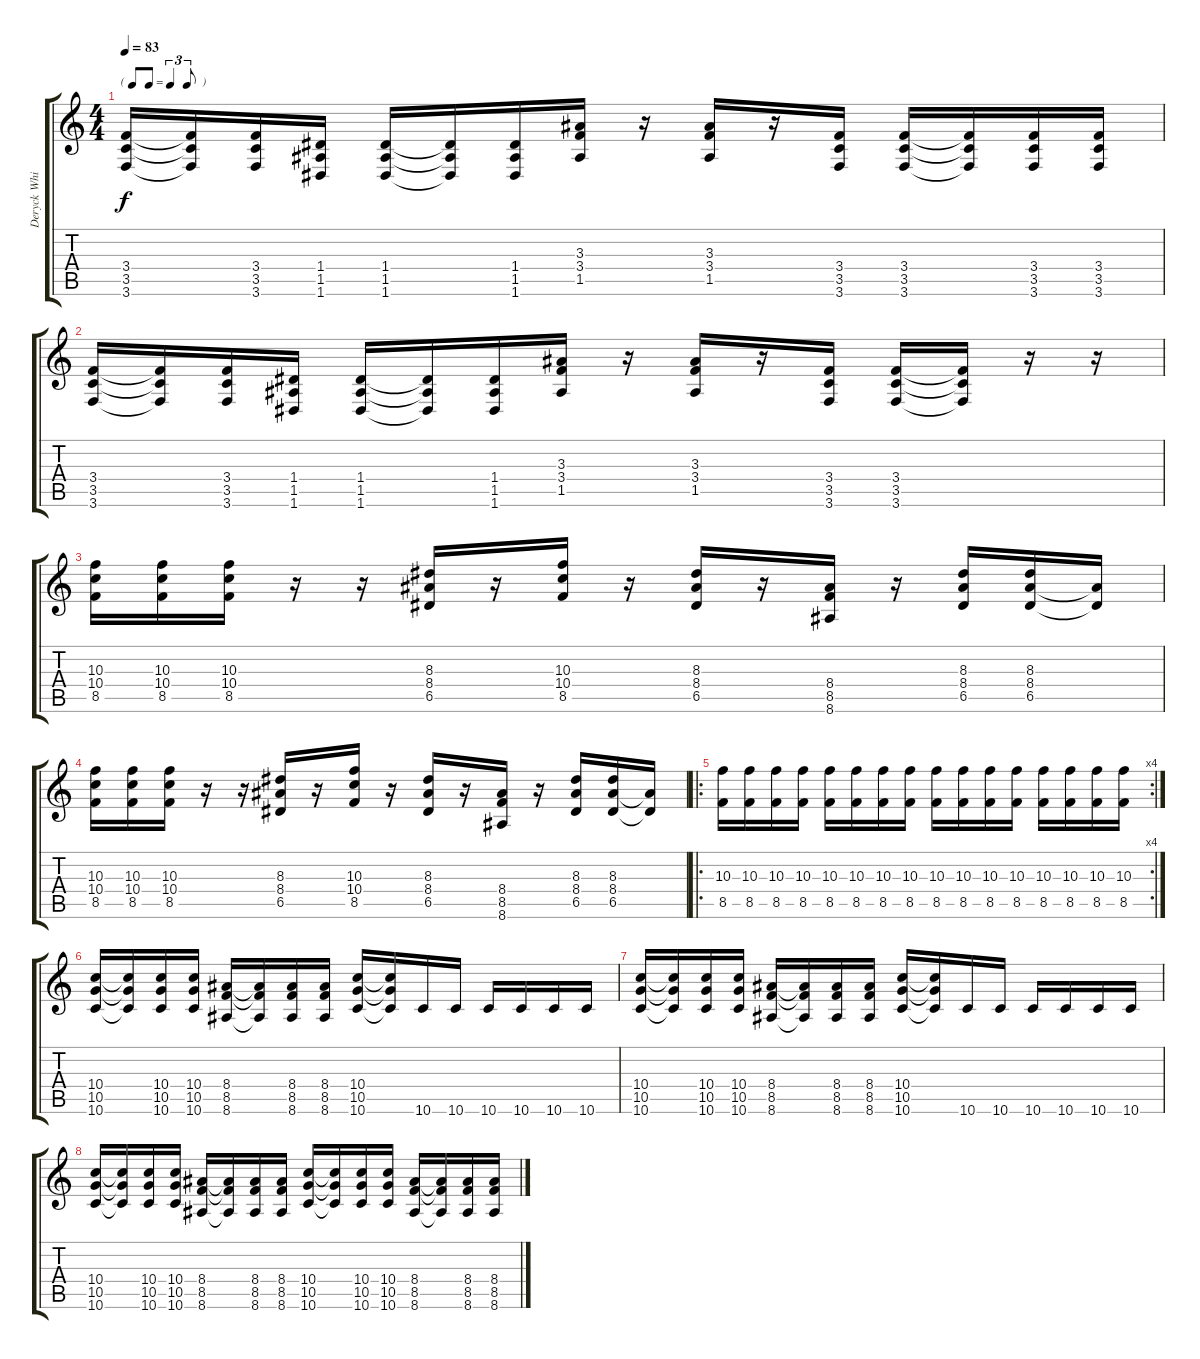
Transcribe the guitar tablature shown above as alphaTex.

\track ("Deryck Whibley" "Deryck Whi") {instrument distortionguitar}
\staff {score tabs}
\tuning (E4 B3 G3 D3 A2 D2) {hide}
\ts (4 4)
\tf triplet8th
\tempo 83
\clef g2
\ks c
(3.4 3.5 3.6).16{dy f} (3.4{t} 3.5{t} 3.6{t}).16 (3.4 3.5 3.6).16 (1.4 1.5 1.6).16 (1.4 1.5 1.6).16 (1.4{t} 1.5{t} 1.6{t}).16 (1.4 1.5 1.6).16 (3.3 3.4 1.5).16 r.16 (3.3 3.4 1.5).16 r.16 (3.4 3.5 3.6).16 (3.4 3.5 3.6).16 (3.4{t} 3.5{t} 3.6{t}).16 (3.4 3.5 3.6).16 (3.4 3.5 3.6).16 |
(3.4 3.5 3.6).16 (3.4{t} 3.5{t} 3.6{t}).16 (3.4 3.5 3.6).16 (1.4 1.5 1.6).16 (1.4 1.5 1.6).16 (1.4{t} 1.5{t} 1.6{t}).16 (1.4 1.5 1.6).16 (3.3 3.4 1.5).16 r.16 (3.3 3.4 1.5).16 r.16 (3.4 3.5 3.6).16 (3.4 3.5 3.6).16 (3.4{t} 3.5{t} 3.6{t}).16 r.16 r.16 |
(10.3 10.4 8.5).16{volume 9} (10.3 10.4 8.5).16 (10.3 10.4 8.5).16 r.16 r.16 (8.3 8.4 6.5).16 r.16 (10.3 10.4 8.5).16 r.16 (8.3 8.4 6.5).16 r.16 (8.4 8.5 8.6).16 r.16 (8.3 8.4 6.5).16 (8.3 8.4 6.5).16 (8.4{t} 6.5{t}).16 |
(10.3 10.4 8.5).16 (10.3 10.4 8.5).16 (10.3 10.4 8.5).16 r.16 r.16 (8.3 8.4 6.5).16 r.16 (10.3 10.4 8.5).16 r.16 (8.3 8.4 6.5).16 r.16 (8.4 8.5 8.6).16 r.16 (8.3 8.4 6.5).16 (8.3 8.4 6.5).16 (8.4{t} 6.5{t}).16 |
\ro
\rc 4
(10.3 8.5).16 (10.3 8.5).16 (10.3 8.5).16 (10.3 8.5).16 (10.3 8.5).16 (10.3 8.5).16 (10.3 8.5).16 (10.3 8.5).16 (10.3 8.5).16 (10.3 8.5).16 (10.3 8.5).16 (10.3 8.5).16 (10.3 8.5).16 (10.3 8.5).16 (10.3 8.5).16 (10.3 8.5).16 |
(10.4 10.5 10.6).16 (10.4{t} 10.5{t} 10.6{t}).16 (10.4 10.5 10.6).16 (10.4 10.5 10.6).16 (8.4 8.5 8.6).16 (8.4{t} 8.5{t} 8.6{t}).16 (8.4 8.5 8.6).16 (8.4 8.5 8.6).16 (10.4 10.5 10.6).16 (10.4{t} 10.5{t} 10.6{t}).16 10.6.16 10.6.16 10.6.16 10.6.16 10.6.16 10.6.16 |
(10.4 10.5 10.6).16 (10.4{t} 10.5{t} 10.6{t}).16 (10.4 10.5 10.6).16 (10.4 10.5 10.6).16 (8.4 8.5 8.6).16 (8.4{t} 8.5{t} 8.6{t}).16 (8.4 8.5 8.6).16 (8.4 8.5 8.6).16 (10.4 10.5 10.6).16 (10.4{t} 10.5{t} 10.6{t}).16 10.6.16 10.6.16 10.6.16 10.6.16 10.6.16 10.6.16 |
(10.4 10.5 10.6).16 (10.4{t} 10.5{t} 10.6{t}).16 (10.4 10.5 10.6).16 (10.4 10.5 10.6).16 (8.4 8.5 8.6).16 (8.4{t} 8.5{t} 8.6{t}).16 (8.4 8.5 8.6).16 (8.4 8.5 8.6).16 (10.4 10.5 10.6).16 (10.4{t} 10.5{t} 10.6{t}).16 (10.4 10.5 10.6).16 (10.4 10.5 10.6).16 (8.4 8.5 8.6).16 (8.4{t} 8.5{t} 8.6{t}).16 (8.4 8.5 8.6).16 (8.4 8.5 8.6).16
